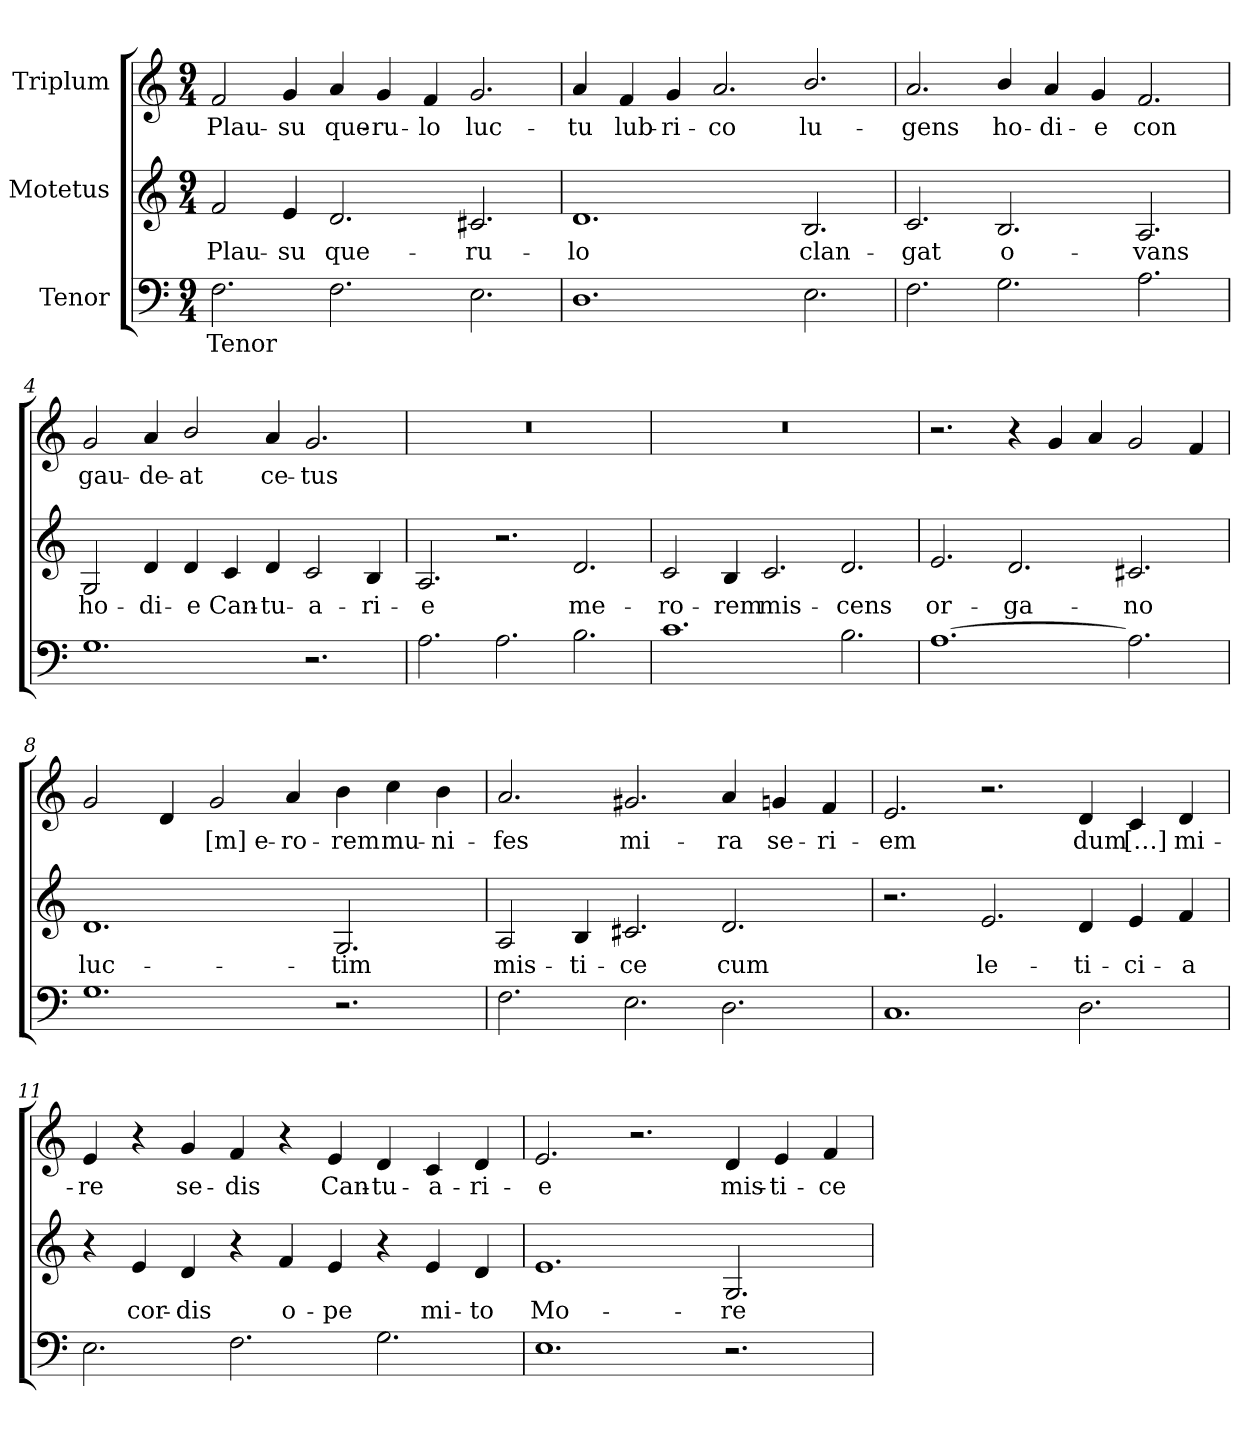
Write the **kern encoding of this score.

**kern	**text	**kern	**text	**kern	**text
*part3	*part3	*part2	*part2	*part1	*part1
*staff3	*staff3	*staff2	*staff2	*staff1	*staff1
*I"Tenor	*	*I"Motetus	*	*I"Triplum	*
*clefF4	*	*clefG2	*	*clefG2	*
*k[]	*	*k[]	*	*k[]	*
*M9/4	*	*M9/4	*	*M9/4	*
=1||	=1||	=1||	=1||	=1||	=1||
!	!LO:LY:b	!	!LO:LY:b	!	!LO:LY:b
2.F\	Tenor	2f/	Plau-	2f/	Plau-
!	!	!	!LO:LY:b	!	!LO:LY:b
.	.	4e/	-su	4g/	-su
!	!	!	!LO:LY:b	!	!LO:LY:b
2.F\	.	2.d/	que-	4a/	que-
!	!	!	!	!	!LO:LY:b
.	.	.	.	4g/	-ru-
!	!	!	!	!	!LO:LY:b
.	.	.	.	4f/	-lo
!	!	!	!LO:LY:b	!	!LO:LY:b
2.E\	.	2.c#X/	-ru-	2.g/	luc-
=2	=2	=2	=2	=2	=2
!	!	!	!LO:LY:b	!	!LO:LY:b
1.D\	.	1.d/	-lo	4a/	-tu
!	!	!	!	!	!LO:LY:b
.	.	.	.	4f/	lub-
!	!	!	!	!	!LO:LY:b
.	.	.	.	4g/	-ri-
!	!	!	!	!	!LO:LY:b
.	.	.	.	2.a/	-co
!	!	!	!LO:LY:b	!	!LO:LY:b
2.E\	.	2.B/	clan-	2.b/	lu-
=3	=3	=3	=3	=3	=3
!	!	!	!LO:LY:b	!	!LO:LY:b
2.F\	.	2.c/	-gat	2.a/	-gens
!	!	!	!LO:LY:b	!	!LO:LY:b
2.G\	.	2.B/	o-	4b/	ho-
!	!	!	!	!	!LO:LY:b
.	.	.	.	4a/	-di-
!	!	!	!	!	!LO:LY:b
.	.	.	.	4g/	-e
!	!	!	!LO:LY:b	!	!LO:LY:b
2.A\	.	2.A/	-vans	2.f/	con
=4	=4	=4	=4	=4	=4
!	!	!	!LO:LY:b	!	!LO:LY:b
1.G\	.	2G/	ho-	2g/	gau-
!	!	!	!LO:LY:b	!	!LO:LY:b
.	.	4d/	-di-	4a/	-de-
!	!	!	!LO:LY:b	!	!LO:LY:b
.	.	4d/	-e	2b/	-at
!	!	!	!LO:LY:b	!	!
.	.	4c/	Can-	.	.
!	!	!	!LO:LY:b	!	!LO:LY:b
.	.	4d/	-tu-	4a/	ce-
!	!	!	!LO:LY:b	!	!LO:LY:b
2.r	.	2c/	-a-	2.g/	-tus
!	!	!	!LO:LY:b	!	!
.	.	4B/	-ri-	.	.
=5	=5	=5	=5	=5	=5
!	!	!	!LO:LY:b	!LO:N:vis=1	!
2.A\	.	2.A/	-e	4%9r	.
2.A\	.	2.r	.	.	.
!	!	!	!LO:LY:b	!	!
2.B\	.	2.d/	me-	.	.
=6	=6	=6	=6	=6	=6
!	!	!	!LO:LY:b	!LO:N:vis=1	!
1.c\	.	2c/	-ro-	4%9r	.
!	!	!	!LO:LY:b	!	!
.	.	4B/	-rem	.	.
!	!	!	!LO:LY:b	!	!
.	.	2.c/	mis-	.	.
!	!	!	!LO:LY:b	!	!
2.B\	.	2.d/	-cens	.	.
=7	=7	=7	=7	=7	=7
!	!	!	!LO:LY:b	!	!
[1.A\	.	2.e/	or-	2.r	.
!	!	!	!LO:LY:b	!	!
.	.	2.d/	-ga-	4r	.
.	.	.	.	4g/	.
.	.	.	.	4a/	.
!	!	!	!LO:LY:b	!	!
2.A\]	.	2.c#X/	-no	2g/	.
.	.	.	.	4f/	.
=8	=8	=8	=8	=8	=8
!	!	!	!LO:LY:b	!	!
1.G\	.	1.d/	luc-	2g/	.
.	.	.	.	4d/	.
!	!	!	!	!	!LO:LY:b
.	.	.	.	2g/	[m]e-
!	!	!	!	!	!LO:LY:b
.	.	.	.	4a/	-ro-
!	!	!	!LO:LY:b	!	!LO:LY:b
2.r	.	2.G/	-tim	4b\	-rem
!	!	!	!	!	!LO:LY:b
.	.	.	.	4cc\	mu-
!	!	!	!	!	!LO:LY:b
.	.	.	.	4b\	-ni-
=9	=9	=9	=9	=9	=9
!	!	!	!LO:LY:b	!	!LO:LY:b
2.F\	.	2A/	mis-	2.a/	-fes
!	!	!	!LO:LY:b	!	!
.	.	4B/	-ti-	.	.
!	!	!	!LO:LY:b	!	!LO:LY:b
2.E\	.	2.c#X/	-ce	2.g#X/	mi-
!	!	!	!LO:LY:b	!	!LO:LY:b
2.D\	.	2.d/	cum	4a/	-ra
!	!	!	!	!	!LO:LY:b
.	.	.	.	4g/	se-
!	!	!	!	!	!LO:LY:b
.	.	.	.	4f/	-ri-
=10	=10	=10	=10	=10	=10
!	!	!	!	!	!LO:LY:b
1.C/	.	2.r	.	2.e/	-em
!	!	!	!LO:LY:b	!	!
.	.	2.e/	le-	2.r	.
!	!	!	!LO:LY:b	!	!LO:LY:b
2.D\	.	4d/	-ti-	4d/	dum
!	!	!	!LO:LY:b	!	!LO:LY:b
.	.	4e/	-ci-	4c/	[…]
!	!	!	!LO:LY:b	!	!LO:LY:b
.	.	4f/	-a	4d/	mi-
=11	=11	=11	=11	=11	=11
!	!	!	!	!	!LO:LY:b
2.E\	.	4r	.	4e/	-re
!	!	!	!LO:LY:b	!	!
.	.	4e/	cor-	4r	.
!	!	!	!LO:LY:b	!	!LO:LY:b
.	.	4d/	-dis	4g/	se-
!	!	!	!	!	!LO:LY:b
2.F\	.	4r	.	4f/	-dis
!	!	!	!LO:LY:b	!	!
.	.	4f/	o-	4r	.
!	!	!	!LO:LY:b	!	!LO:LY:b
.	.	4e/	-pe	4e/	Can-
!	!	!	!	!	!LO:LY:b
2.G\	.	4r	.	4d/	-tu-
!	!	!	!LO:LY:b	!	!LO:LY:b
.	.	4e/	mi-	4c/	-a-
!	!	!	!LO:LY:b	!	!LO:LY:b
.	.	4d/	-to	4d/	-ri-
=12	=12	=12	=12	=12	=12
!	!	!	!LO:LY:b	!	!LO:LY:b
1.E\	.	1.e/	Mo-	2.e/	-e
.	.	.	.	2.r	.
!	!	!	!LO:LY:b	!	!LO:LY:b
2.r	.	2.G/	-re	4d/	mis-
!	!	!	!	!	!LO:LY:b
.	.	.	.	4e/	-ti-
!	!	!	!	!	!LO:LY:b
.	.	.	.	4f/	-ce
=	=	=	=	=	=
*-	*-	*-	*-	*-	*-
